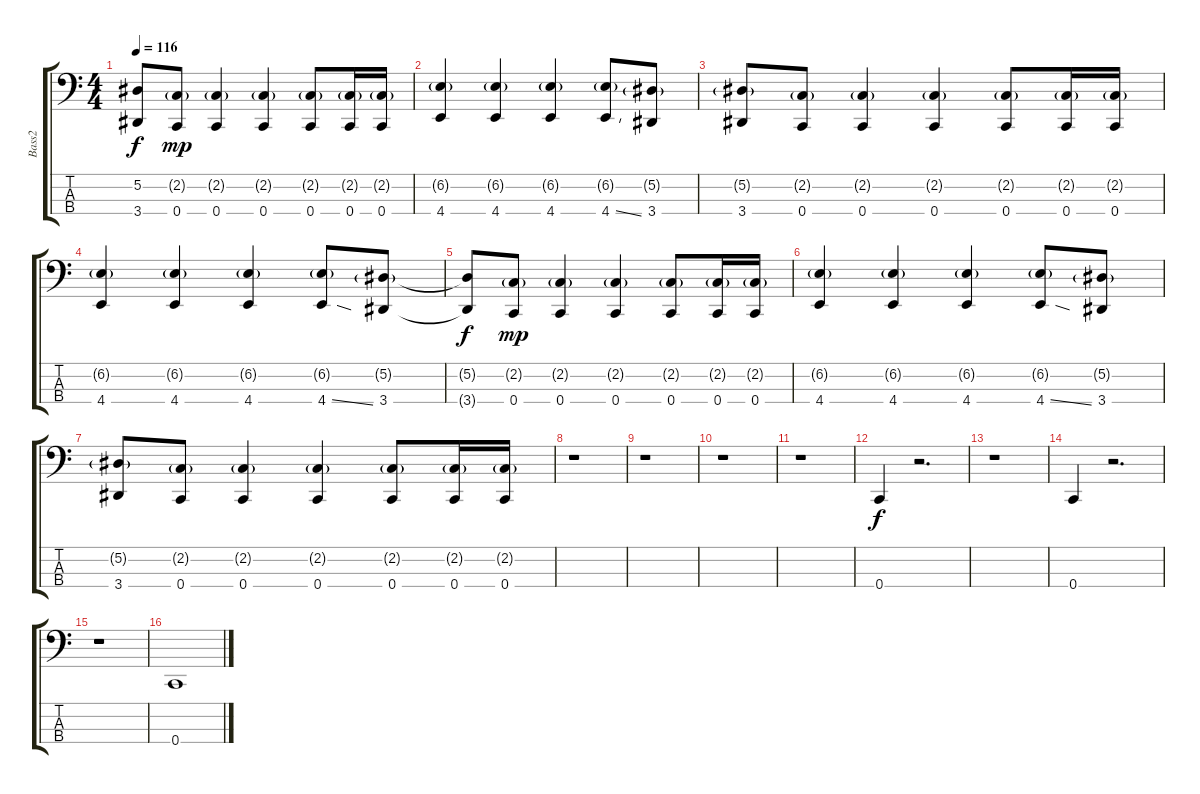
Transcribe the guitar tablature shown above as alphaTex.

\track ("Bass2" "Bass2") {instrument slapbass1}
\staff {score tabs}
\tuning (Eb2 Bb1 F1 C1) {hide}
\ts (4 4)
\tempo 116
\clef f4
\ks c
(5.2{t} 3.4{t}).8{dy f} (2.2{g} 0.4).8{dy mp} (2.2{g} 0.4).4 (2.2{g} 0.4).4 (2.2{g} 0.4).8 (2.2{g} 0.4).16 (2.2{g} 0.4).16 |
(6.2{g} 4.4).4 (6.2{g} 4.4).4 (6.2{g} 4.4).4 (6.2{g} 4.4{ss}).8 (5.2{g} 3.4).8 |
(5.2{g} 3.4).8 (2.2{g} 0.4).8 (2.2{g} 0.4).4 (2.2{g} 0.4).4 (2.2{g} 0.4).8 (2.2{g} 0.4).16 (2.2{g} 0.4).16 |
(6.2{g} 4.4).4 (6.2{g} 4.4).4 (6.2{g} 4.4).4 (6.2{g} 4.4{ss}).8 (5.2{g} 3.4).8 |
(5.2{t} 3.4{t}).8{dy f} (2.2{g} 0.4).8{dy mp} (2.2{g} 0.4).4 (2.2{g} 0.4).4 (2.2{g} 0.4).8 (2.2{g} 0.4).16 (2.2{g} 0.4).16 |
(6.2{g} 4.4).4 (6.2{g} 4.4).4 (6.2{g} 4.4).4 (6.2{g} 4.4{ss}).8 (5.2{g} 3.4).8 |
(5.2{g} 3.4).8 (2.2{g} 0.4).8 (2.2{g} 0.4).4 (2.2{g} 0.4).4 (2.2{g} 0.4).8 (2.2{g} 0.4).16 (2.2{g} 0.4).16 |
r.1 |
r.1 |
r.1 |
r.1 |
0.4.4{dy f} r.2{d} |
r.1 |
0.4.4 r.2{d} |
r.1 |
0.4.1
